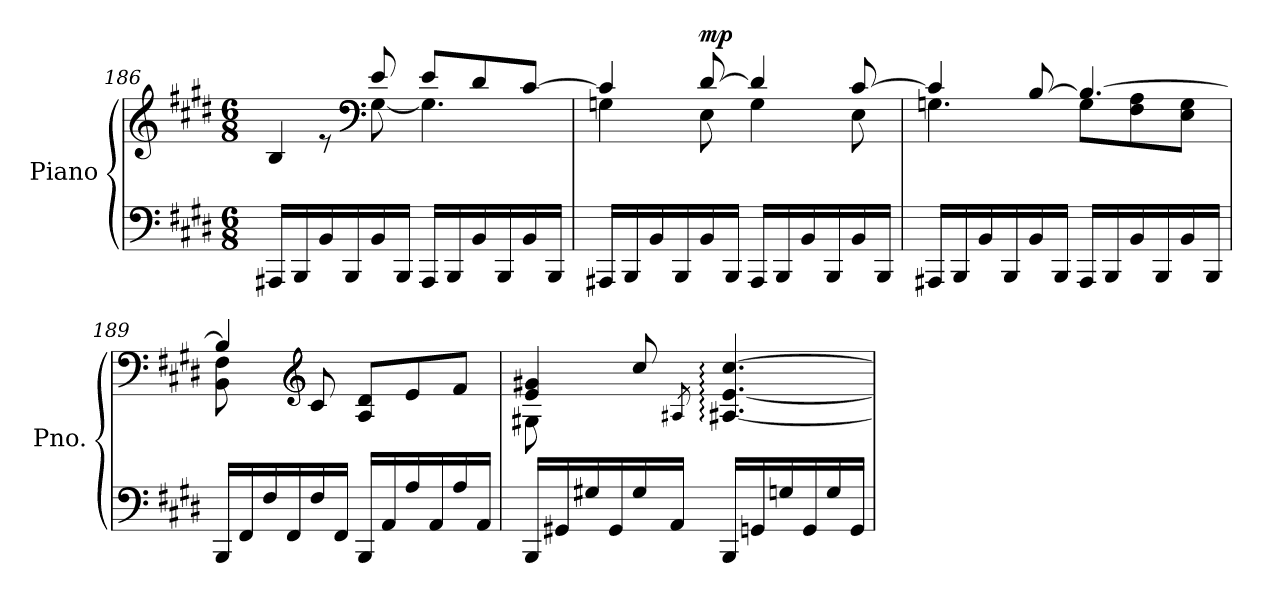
**kern	**kern	**dynam
*part1	*part1	*part1
*staff2	*staff1	*staff1/2
*I"Piano	*	*
*I'Pno.	*	*
*clefF4	*clefG2	*
*k[f#c#g#d#]	*k[f#c#g#d#]	*
*M6/8	*M6/8	*
=186	=186	=186
*	*^	*
16AAA#X/LL	8B/J	4rddyy	.
16BBB/	.	.	.
16BB/	8re	.	.
16BBB/	.	.	.
*	*clefF4	*	*
16BB/	8e/	[8G#\	.
16BBB/JJ	.	.	.
16AAA#/LL	8e/L	4.G#\]	.
16BBB/	.	.	.
16BB/	8d#/	.	.
16BBB/	.	.	.
16BB/	[8c#/J	.	.
16BBB/JJ	.	.	.
!!LO:PB:g=z	!!
=187	=187	=187	=187
16AAA#X/LL	4c#/]	4Gn\	.
16BBB/	.	.	.
16BB/	.	.	.
16BBB/	.	.	.
!	!	!	!LO:DY:a
16BB/	[8d#/	8E\	mp
16BBB/JJ	.	.	.
16AAA#/LL	4d#/]	4G\	.
16BBB/	.	.	.
16BB/	.	.	.
16BBB/	.	.	.
16BB/	[8c#/	8E\	.
16BBB/JJ	.	.	.
=188	=188	=188	=188
16AAA#X/LL	4c#/]	4.Gn\	.
16BBB/	.	.	.
16BB/	.	.	.
16BBB/	.	.	.
16BB/	[8B/	.	.
16BBB/JJ	.	.	.
16AAA#/LL	4.B/_	8G\L	.
16BBB/	.	.	.
16BB/	.	8F#\ 8A\	.
16BBB/	.	.	.
16BB/	.	8E\ 8G\J	.
16BBB/JJ	.	.	.
=189	=189	=189	=189
16BBB/LL	4B/]	8BB\ 8F#\	.
16FF#/	.	.	.
16F#/	.	8rBBBByy	.
16FF#/	.	.	.
*	*clefG2	*	*
16F#/	8c#/	2rAyy	.
16FF#/JJ	.	.	.
16BBB/LL	8A/ 8d#/L	.	.
16AA/	.	.	.
16A/	8e/	.	.
16AA/	.	.	.
16A/	8f#/J	.	.
16AA/JJ	.	.	.
=190	=190	=190	=190
16BBB/LL	4e/ 4g#X/	8G#X\	.
16GG#X/	.	.	.
16G#X/	.	8rcyy	.
16GG#/	.	.	.
16G#/	8cc#/	2rcyy	.
16AA/JJ	.	.	.
.	8qA#X/	.	.
16BBB/LL	[4.A#/: [4.e/: [4.cc#/:	.	.
16GGn/	.	.	.
16Gn/	.	.	.
16GG/	.	.	.
16G/	.	.	.
16GG/JJ	.	.	.
*	*v	*v	*
=	=	=
*-	*-	*-
